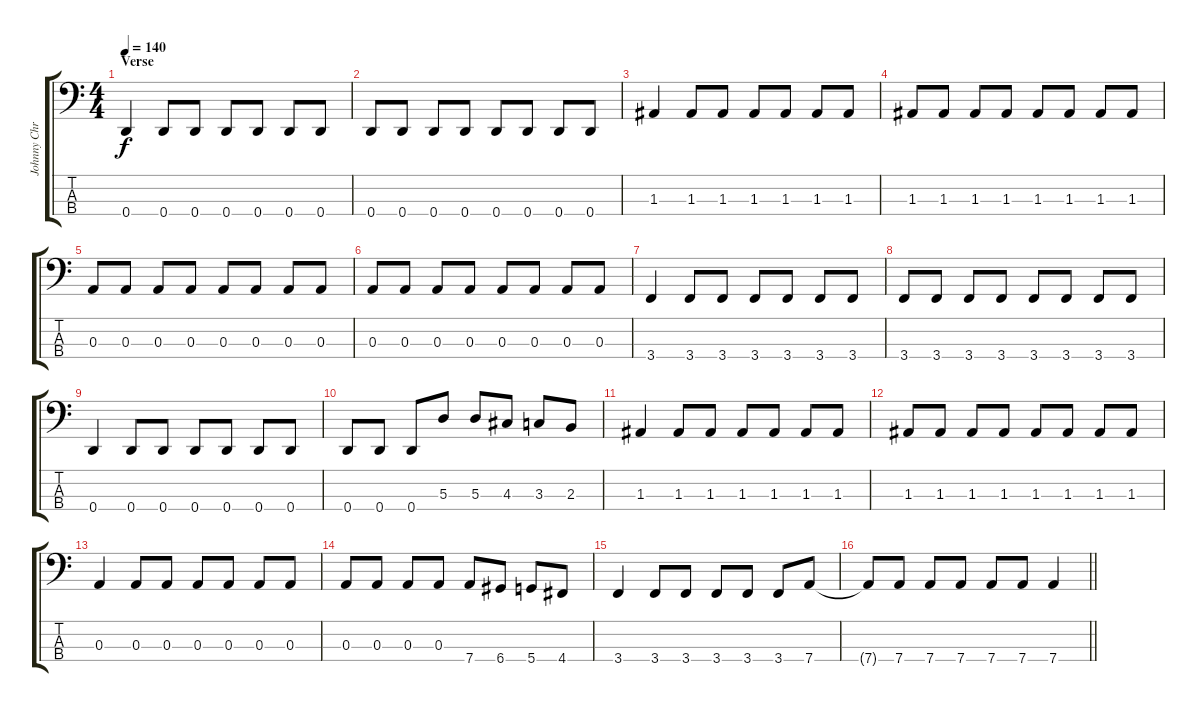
\track ("Johnny Christ" "Johnny Chr") {instrument electricbasspick}
\staff {score tabs}
\tuning (G2 D2 A1 D1) {hide}
\ts (4 4)
\section ("" "Verse")
\tempo 140
\clef f4
\ks c
0.4.4{dy f} 0.4.8 0.4.8 0.4.8 0.4.8 0.4.8 0.4.8 |
0.4.8 0.4.8 0.4.8 0.4.8 0.4.8 0.4.8 0.4.8 0.4.8 |
1.3.4 1.3.8 1.3.8 1.3.8 1.3.8 1.3.8 1.3.8 |
1.3.8 1.3.8 1.3.8 1.3.8 1.3.8 1.3.8 1.3.8 1.3.8 |
0.3.8 0.3.8 0.3.8 0.3.8 0.3.8 0.3.8 0.3.8 0.3.8 |
0.3.8 0.3.8 0.3.8 0.3.8 0.3.8 0.3.8 0.3.8 0.3.8 |
3.4.4 3.4.8 3.4.8 3.4.8 3.4.8 3.4.8 3.4.8 |
3.4.8 3.4.8 3.4.8 3.4.8 3.4.8 3.4.8 3.4.8 3.4.8 |
0.4.4 0.4.8 0.4.8 0.4.8 0.4.8 0.4.8 0.4.8 |
0.4.8 0.4.8 0.4.8 5.3.8 5.3.8 4.3.8 3.3.8 2.3.8 |
1.3.4 1.3.8 1.3.8 1.3.8 1.3.8 1.3.8 1.3.8 |
1.3.8 1.3.8 1.3.8 1.3.8 1.3.8 1.3.8 1.3.8 1.3.8 |
0.3.4 0.3.8 0.3.8 0.3.8 0.3.8 0.3.8 0.3.8 |
0.3.8 0.3.8 0.3.8 0.3.8 7.4.8 6.4.8 5.4.8 4.4.8 |
3.4.4 3.4.8 3.4.8 3.4.8 3.4.8 3.4.8 7.4.8 |
\barLineRight lightlight
7.4{t}.8 7.4.8 7.4.8 7.4.8 7.4.8 7.4.8 7.4.4
